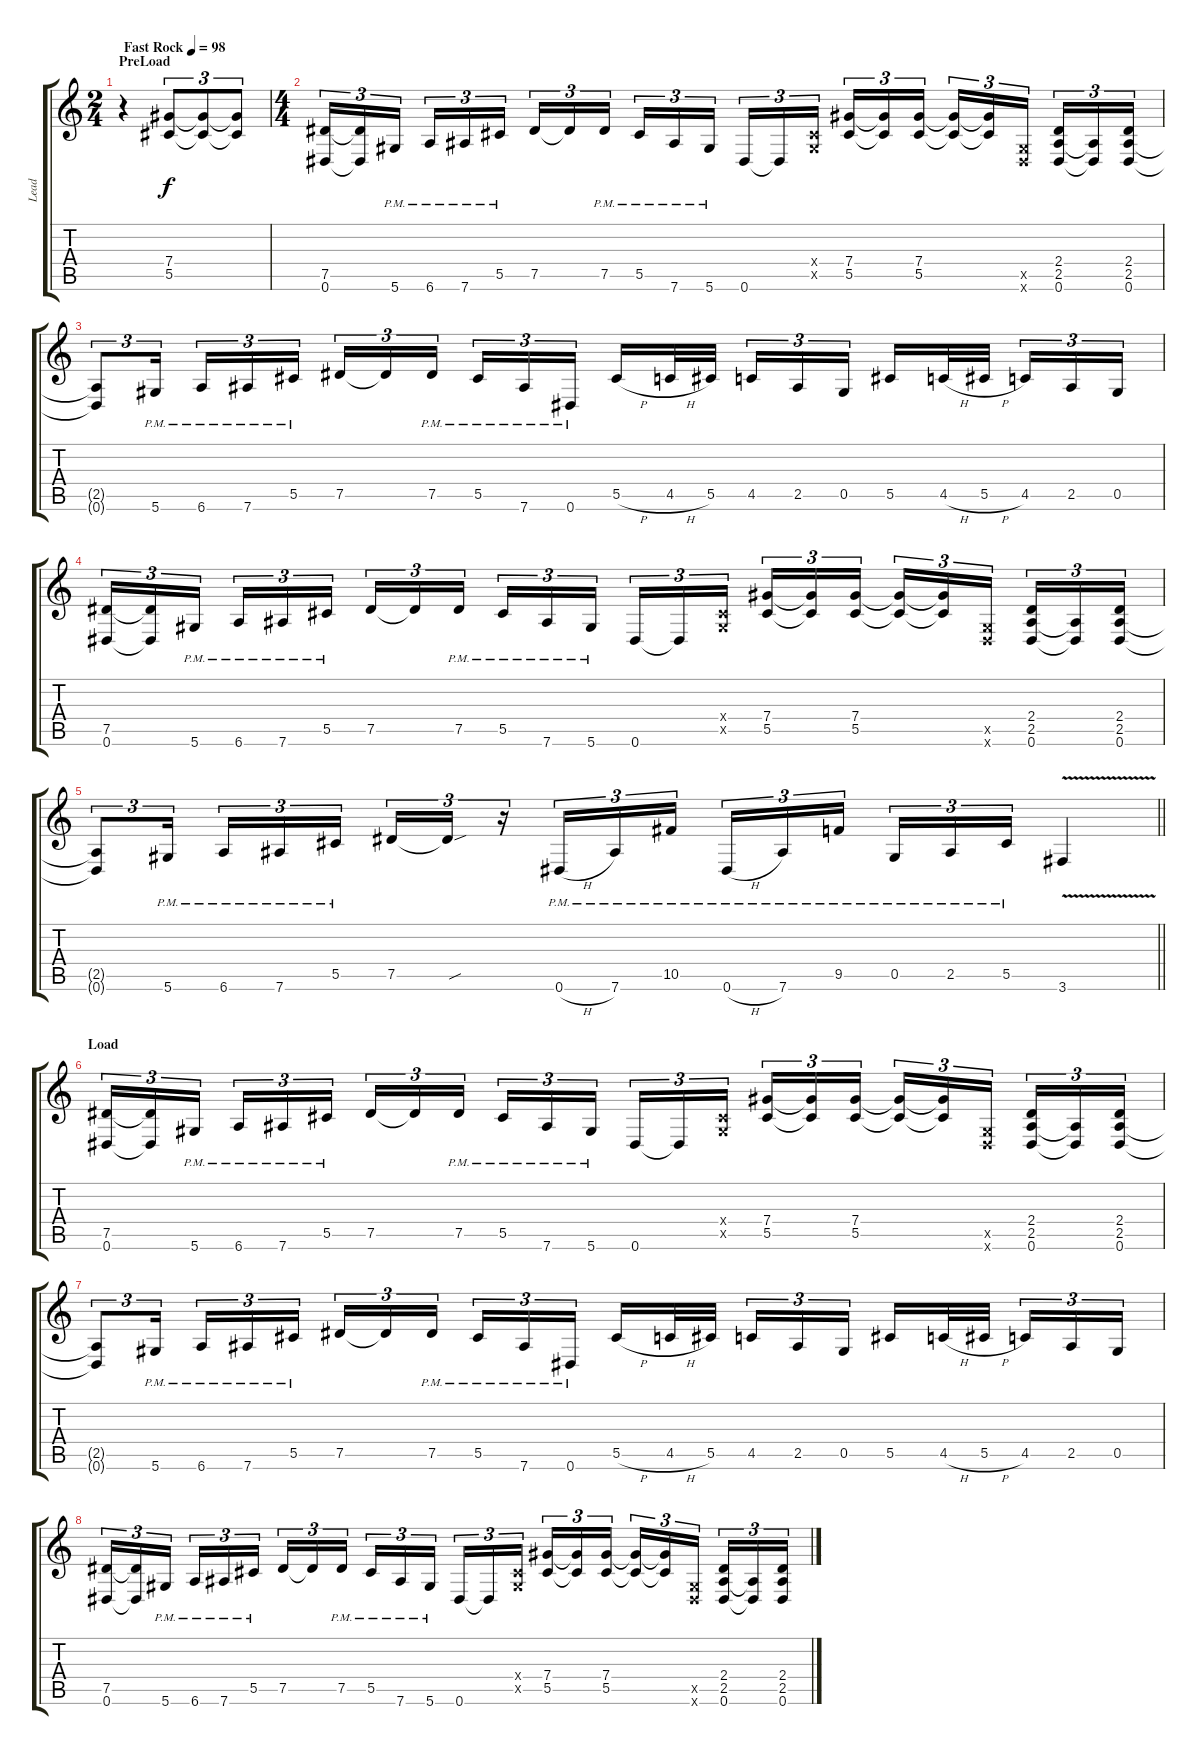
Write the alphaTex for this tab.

\track ("Lead" "Lead") {instrument distortionguitar}
\staff {score tabs}
\tuning (Eb4 Bb3 Gb3 Db3 Ab2 Eb2) {hide}
\ts (2 4)
\section ("" "PreLoad")
\tempo (98 "Fast Rock")
\clef g2
\ks c
r.4{dy f instrument distortionguitar} (7.4 5.5).8{tu (3 2)} (7.4{t} 5.5{t}).8{tu (3 2)} (7.4{t} 5.5{t}).8{tu (3 2)} |
\ts (4 4)
(7.5 0.6).16{tu (3 2)} (7.5{t} 0.6{t}).16{tu (3 2)} 5.6{pm}.16{tu (3 2) beam splitsecondary} 6.6{pm}.16{tu (3 2)} 7.6{pm}.16{tu (3 2)} 5.5{pm}.16{tu (3 2)} 7.5.16{tu (3 2)} 7.5{t}.16{tu (3 2)} 7.5{pm}.16{tu (3 2) beam splitsecondary} 5.5{pm}.16{tu (3 2)} 7.6{pm}.16{tu (3 2)} 5.6{pm}.16{tu (3 2)} 0.6.16{tu (3 2)} 0.6{t}.16{tu (3 2)} (0.4{x} 0.5{x}).16{tu (3 2) beam splitsecondary} (7.4 5.5).16{tu (3 2)} (7.4{t} 5.5{t}).16{tu (3 2)} (7.4 5.5).16{tu (3 2)} (7.4{t} 5.5{t}).16{tu (3 2)} (7.4{t} 5.5{t}).16{tu (3 2)} (0.5{x} 0.6{x}).16{tu (3 2) beam splitsecondary} (2.4 2.5 0.6).16{tu (3 2)} (2.5{t} 0.6{t}).16{tu (3 2)} (2.4 2.5 0.6).16{tu (3 2)} |
(2.5{t} 0.6{t}).8{tu (3 2)} 5.6{pm}.16{tu (3 2) beam splitsecondary} 6.6{pm}.16{tu (3 2)} 7.6{pm}.16{tu (3 2)} 5.5{pm}.16{tu (3 2)} 7.5.16{tu (3 2)} 7.5{t}.16{tu (3 2)} 7.5{pm}.16{tu (3 2) beam splitsecondary} 5.5{pm}.16{tu (3 2)} 7.6{pm}.16{tu (3 2)} 0.6{pm}.16{tu (3 2)} 5.5{h}.16 4.5{h}.32 5.5.32{beam splitsecondary} 4.5.16{tu (3 2)} 2.5.16{tu (3 2)} 0.5.16{tu (3 2)} 5.5.16 4.5{h}.32 5.5{h}.32{beam splitsecondary} 4.5.16{tu (3 2)} 2.5.16{tu (3 2)} 0.5.16{tu (3 2)} |
(7.5 0.6).16{tu (3 2)} (7.5{t} 0.6{t}).16{tu (3 2)} 5.6{pm}.16{tu (3 2) beam splitsecondary} 6.6{pm}.16{tu (3 2)} 7.6{pm}.16{tu (3 2)} 5.5{pm}.16{tu (3 2)} 7.5.16{tu (3 2)} 7.5{t}.16{tu (3 2)} 7.5{pm}.16{tu (3 2) beam splitsecondary} 5.5{pm}.16{tu (3 2)} 7.6{pm}.16{tu (3 2)} 5.6{pm}.16{tu (3 2)} 0.6.16{tu (3 2)} 0.6{t}.16{tu (3 2)} (0.4{x} 0.5{x}).16{tu (3 2) beam splitsecondary} (7.4 5.5).16{tu (3 2)} (7.4{t} 5.5{t}).16{tu (3 2)} (7.4 5.5).16{tu (3 2)} (7.4{t} 5.5{t}).16{tu (3 2)} (7.4{t} 5.5{t}).16{tu (3 2)} (0.5{x} 0.6{x}).16{tu (3 2) beam splitsecondary} (2.4 2.5 0.6).16{tu (3 2)} (2.5{t} 0.6{t}).16{tu (3 2)} (2.4 2.5 0.6).16{tu (3 2)} |
\barLineRight lightlight
(2.5{t} 0.6{t}).8{tu (3 2)} 5.6{pm}.16{tu (3 2) beam splitsecondary} 6.6{pm}.16{tu (3 2)} 7.6{pm}.16{tu (3 2)} 5.5{pm}.16{tu (3 2)} 7.5.16{tu (3 2)} 7.5{sou t}.16{tu (3 2)} r.16{tu (3 2)} 0.6{h pm}.16{tu (3 2)} 7.6{pm}.16{tu (3 2)} 10.5{pm}.16{tu (3 2)} 0.6{h pm}.16{tu (3 2)} 7.6{pm}.16{tu (3 2)} 9.5{pm}.16{tu (3 2) beam splitsecondary} 0.5{pm}.16{tu (3 2)} 2.5{pm}.16{tu (3 2)} 5.5{pm}.16{tu (3 2)} 3.6{v}.4 |
\section ("" "Load")
(7.5 0.6).16{tu (3 2)} (7.5{t} 0.6{t}).16{tu (3 2)} 5.6{pm}.16{tu (3 2) beam splitsecondary} 6.6{pm}.16{tu (3 2)} 7.6{pm}.16{tu (3 2)} 5.5{pm}.16{tu (3 2)} 7.5.16{tu (3 2)} 7.5{t}.16{tu (3 2)} 7.5{pm}.16{tu (3 2) beam splitsecondary} 5.5{pm}.16{tu (3 2)} 7.6{pm}.16{tu (3 2)} 5.6{pm}.16{tu (3 2)} 0.6.16{tu (3 2)} 0.6{t}.16{tu (3 2)} (0.4{x} 0.5{x}).16{tu (3 2) beam splitsecondary} (7.4 5.5).16{tu (3 2)} (7.4{t} 5.5{t}).16{tu (3 2)} (7.4 5.5).16{tu (3 2)} (7.4{t} 5.5{t}).16{tu (3 2)} (7.4{t} 5.5{t}).16{tu (3 2)} (0.5{x} 0.6{x}).16{tu (3 2) beam splitsecondary} (2.4 2.5 0.6).16{tu (3 2)} (2.5{t} 0.6{t}).16{tu (3 2)} (2.4 2.5 0.6).16{tu (3 2)} |
(2.5{t} 0.6{t}).8{tu (3 2)} 5.6{pm}.16{tu (3 2) beam splitsecondary} 6.6{pm}.16{tu (3 2)} 7.6{pm}.16{tu (3 2)} 5.5{pm}.16{tu (3 2)} 7.5.16{tu (3 2)} 7.5{t}.16{tu (3 2)} 7.5{pm}.16{tu (3 2) beam splitsecondary} 5.5{pm}.16{tu (3 2)} 7.6{pm}.16{tu (3 2)} 0.6{pm}.16{tu (3 2)} 5.5{h}.16 4.5{h}.32 5.5.32{beam splitsecondary} 4.5.16{tu (3 2)} 2.5.16{tu (3 2)} 0.5.16{tu (3 2)} 5.5.16 4.5{h}.32 5.5{h}.32{beam splitsecondary} 4.5.16{tu (3 2)} 2.5.16{tu (3 2)} 0.5.16{tu (3 2)} |
(7.5 0.6).16{tu (3 2)} (7.5{t} 0.6{t}).16{tu (3 2)} 5.6{pm}.16{tu (3 2) beam splitsecondary} 6.6{pm}.16{tu (3 2)} 7.6{pm}.16{tu (3 2)} 5.5{pm}.16{tu (3 2)} 7.5.16{tu (3 2)} 7.5{t}.16{tu (3 2)} 7.5{pm}.16{tu (3 2) beam splitsecondary} 5.5{pm}.16{tu (3 2)} 7.6{pm}.16{tu (3 2)} 5.6{pm}.16{tu (3 2)} 0.6.16{tu (3 2)} 0.6{t}.16{tu (3 2)} (0.4{x} 0.5{x}).16{tu (3 2) beam splitsecondary} (7.4 5.5).16{tu (3 2)} (7.4{t} 5.5{t}).16{tu (3 2)} (7.4 5.5).16{tu (3 2)} (7.4{t} 5.5{t}).16{tu (3 2)} (7.4{t} 5.5{t}).16{tu (3 2)} (0.5{x} 0.6{x}).16{tu (3 2) beam splitsecondary} (2.4 2.5 0.6).16{tu (3 2)} (2.5{t} 0.6{t}).16{tu (3 2)} (2.4 2.5 0.6).16{tu (3 2)}
